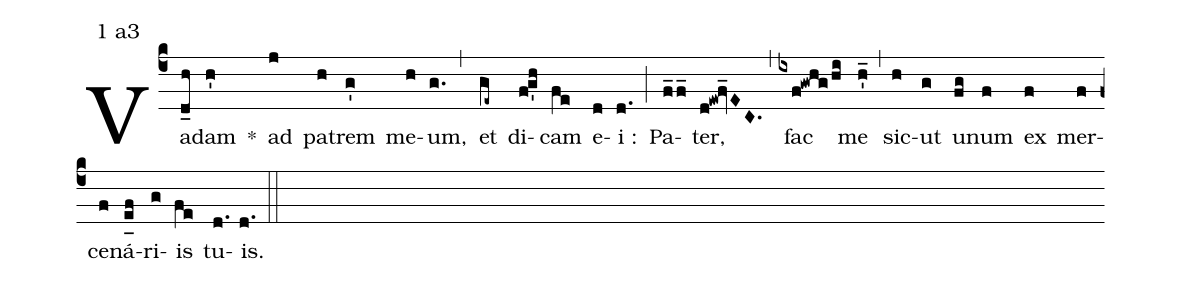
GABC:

mode:1 a3;
%%
(c4) Va(d_h)dam(h') *() ad(j) pa(h)trem(g') me(h)um,(g.) (,) et(ge~) di(fg'h)cam(fe) e(d)i :(d.) (;) Pa(f_2f_)ter,(d!ew!fv_EC.) (,) fac(ixf!gwhg/hi) me(h'_) (,) sic(h)ut(g) u(fg)num(f) ex(f) mer(f)ce(f)ná(e_[uh:l]f)ri(g)is(fe) tu(d.)is.(d.) (::)
